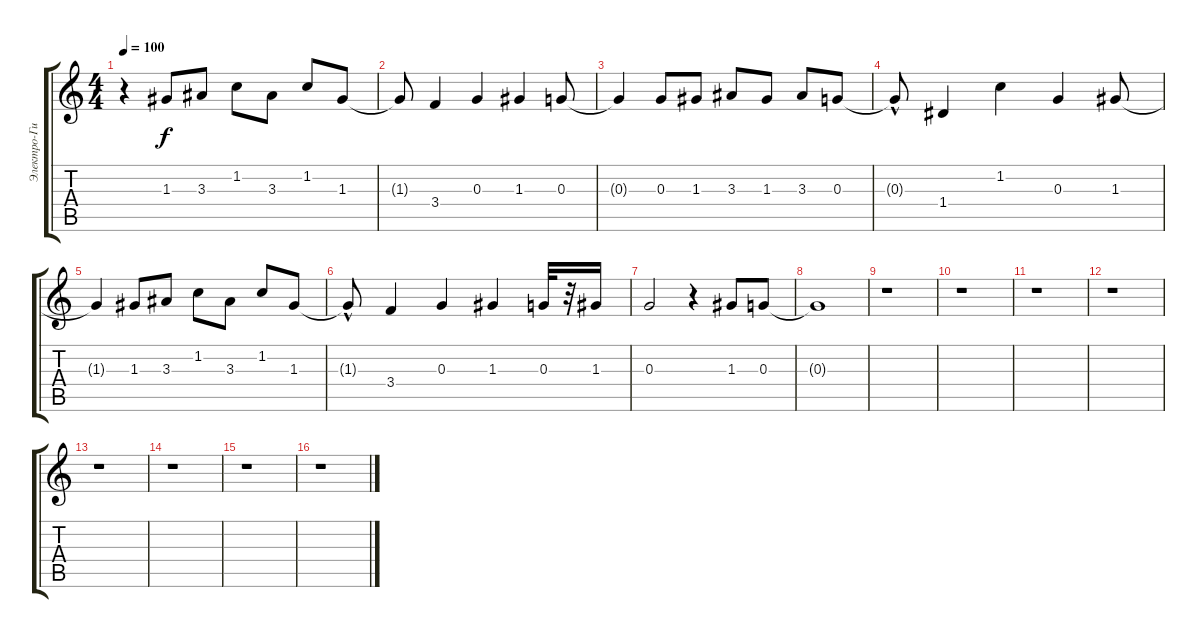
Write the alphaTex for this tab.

\track ("Электро-Гитара" "Электро-Ги") {instrument electricguitarclean}
\staff {score tabs}
\tuning (E4 B3 G3 D3 A2 E2) {hide}
\ts (4 4)
\tempo 100
\clef g2
\ks c
r.4{dy f} 1.3.8 3.3.8 1.2.8 3.3.8 1.2.8 1.3.8 |
1.3{t}.8 3.4.4 0.3.4 1.3.4 0.3.8 |
0.3{t}.4 0.3.8 1.3.8 3.3.8 1.3.8 3.3.8 0.3.8 |
0.3{hac t}.8 1.4.4 1.2.4 0.3.4 1.3.8 |
1.3{t}.4 1.3.8 3.3.8 1.2.8 3.3.8 1.2.8 1.3.8 |
1.3{hac t}.8 3.4.4 0.3.4 1.3.4 0.3.32 r.32 1.3.16 |
0.3.2 r.4 1.3.8 0.3.8 |
0.3{t}.1 |
r.1 |
r.1 |
r.1 |
r.1 |
r.1 |
r.1 |
r.1 |
r.1
